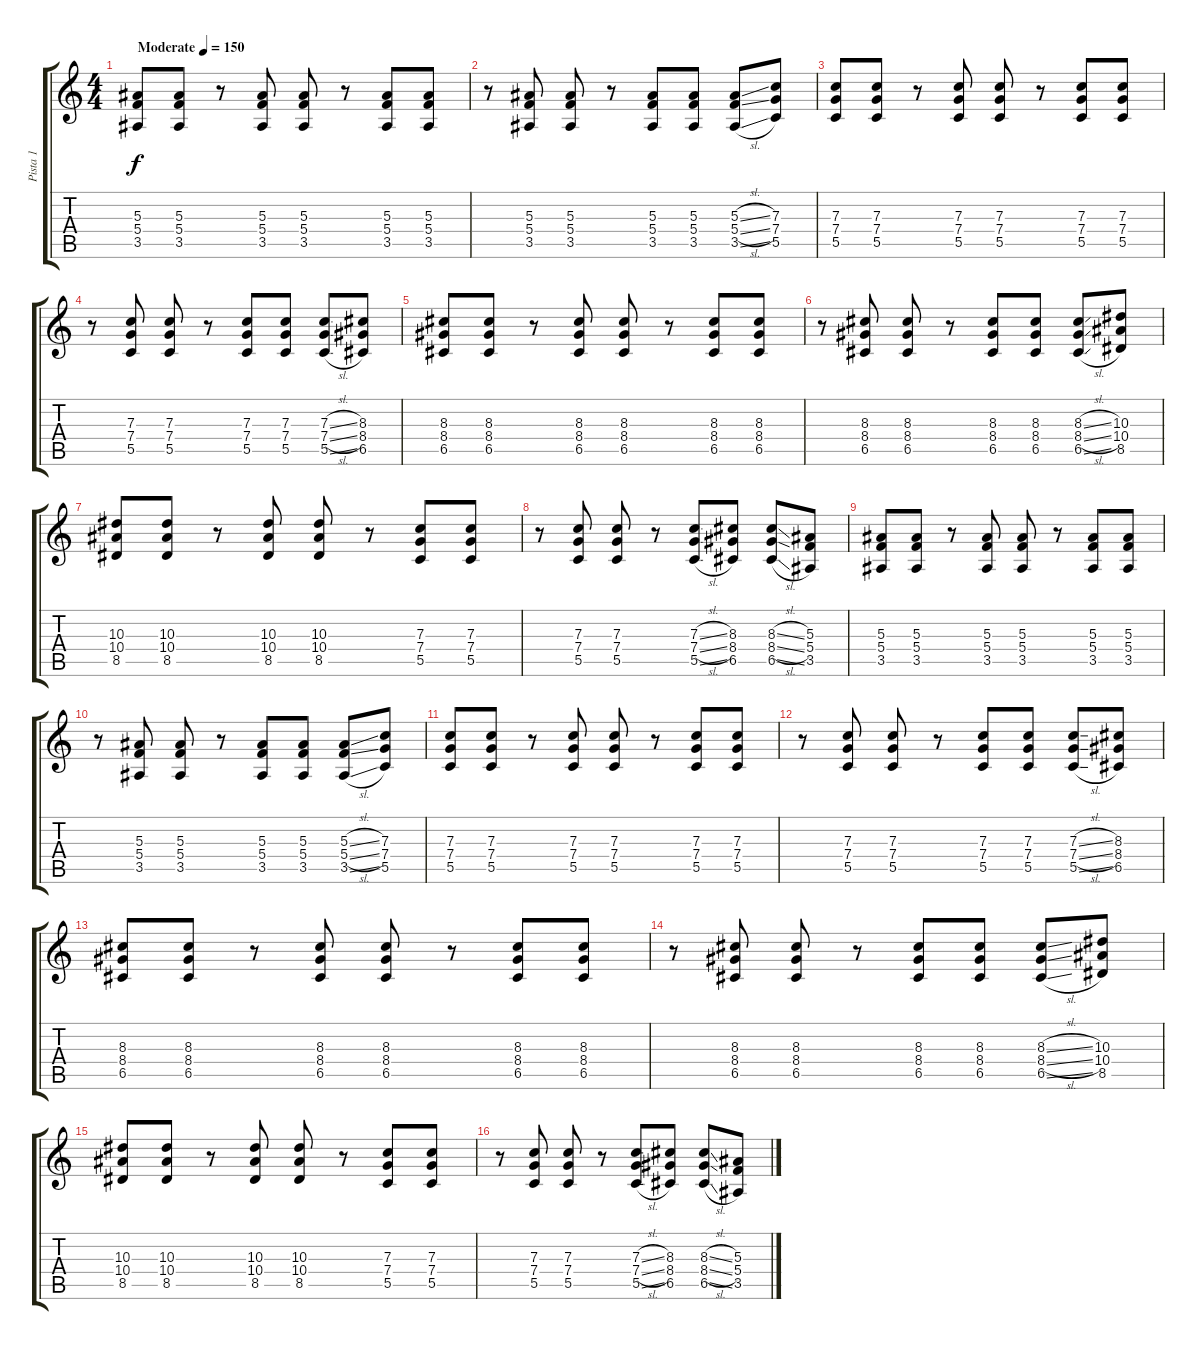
\track ("Pista 1" "Pista 1") {instrument distortionguitar}
\staff {score tabs}
\tuning (D4 A3 F3 C3 G2 C2) {hide}
\ts (4 4)
\tempo (150 "Moderate")
\clef g2
\ks c
(5.3 5.4 3.5).8{dy f instrument distortionguitar} (5.3 5.4 3.5).8 r.8 (5.3 5.4 3.5).8 (5.3 5.4 3.5).8 r.8 (5.3 5.4 3.5).8 (5.3 5.4 3.5).8 |
r.8 (5.3 5.4 3.5).8 (5.3 5.4 3.5).8 r.8 (5.3 5.4 3.5).8 (5.3 5.4 3.5).8 (5.3{sl} 5.4{sl} 3.5{sl}).8 (7.3 7.4 5.5).8 |
(7.3 7.4 5.5).8 (7.3 7.4 5.5).8 r.8 (7.3 7.4 5.5).8 (7.3 7.4 5.5).8 r.8 (7.3 7.4 5.5).8 (7.3 7.4 5.5).8 |
r.8 (7.3 7.4 5.5).8 (7.3 7.4 5.5).8 r.8 (7.3 7.4 5.5).8 (7.3 7.4 5.5).8 (7.3{sl} 7.4{sl} 5.5{sl}).8 (8.3 8.4 6.5).8 |
(8.3 8.4 6.5).8 (8.3 8.4 6.5).8 r.8 (8.3 8.4 6.5).8 (8.3 8.4 6.5).8 r.8 (8.3 8.4 6.5).8 (8.3 8.4 6.5).8 |
r.8 (8.3 8.4 6.5).8 (8.3 8.4 6.5).8 r.8 (8.3 8.4 6.5).8 (8.3 8.4 6.5).8 (8.3{sl} 8.4{sl} 6.5{sl}).8 (10.3 10.4 8.5).8 |
(10.3 10.4 8.5).8 (10.3 10.4 8.5).8 r.8 (10.3 10.4 8.5).8 (10.3 10.4 8.5).8 r.8 (7.3 7.4 5.5).8 (7.3 7.4 5.5).8 |
r.8 (7.3 7.4 5.5).8 (7.3 7.4 5.5).8 r.8 (7.3{sl} 7.4{sl} 5.5{sl}).8 (8.3 8.4 6.5).8 (8.3{sl} 8.4{sl} 6.5{sl}).8 (5.3 5.4 3.5).8 |
(5.3 5.4 3.5).8 (5.3 5.4 3.5).8 r.8 (5.3 5.4 3.5).8 (5.3 5.4 3.5).8 r.8 (5.3 5.4 3.5).8 (5.3 5.4 3.5).8 |
r.8 (5.3 5.4 3.5).8 (5.3 5.4 3.5).8 r.8 (5.3 5.4 3.5).8 (5.3 5.4 3.5).8 (5.3{sl} 5.4{sl} 3.5{sl}).8 (7.3 7.4 5.5).8 |
(7.3 7.4 5.5).8 (7.3 7.4 5.5).8 r.8 (7.3 7.4 5.5).8 (7.3 7.4 5.5).8 r.8 (7.3 7.4 5.5).8 (7.3 7.4 5.5).8 |
r.8 (7.3 7.4 5.5).8 (7.3 7.4 5.5).8 r.8 (7.3 7.4 5.5).8 (7.3 7.4 5.5).8 (7.3{sl} 7.4{sl} 5.5{sl}).8 (8.3 8.4 6.5).8 |
(8.3 8.4 6.5).8 (8.3 8.4 6.5).8 r.8 (8.3 8.4 6.5).8 (8.3 8.4 6.5).8 r.8 (8.3 8.4 6.5).8 (8.3 8.4 6.5).8 |
r.8 (8.3 8.4 6.5).8 (8.3 8.4 6.5).8 r.8 (8.3 8.4 6.5).8 (8.3 8.4 6.5).8 (8.3{sl} 8.4{sl} 6.5{sl}).8 (10.3 10.4 8.5).8 |
(10.3 10.4 8.5).8 (10.3 10.4 8.5).8 r.8 (10.3 10.4 8.5).8 (10.3 10.4 8.5).8 r.8 (7.3 7.4 5.5).8 (7.3 7.4 5.5).8 |
r.8 (7.3 7.4 5.5).8 (7.3 7.4 5.5).8 r.8 (7.3{sl} 7.4{sl} 5.5{sl}).8 (8.3 8.4 6.5).8 (8.3{sl} 8.4{sl} 6.5{sl}).8 (5.3 5.4 3.5).8
